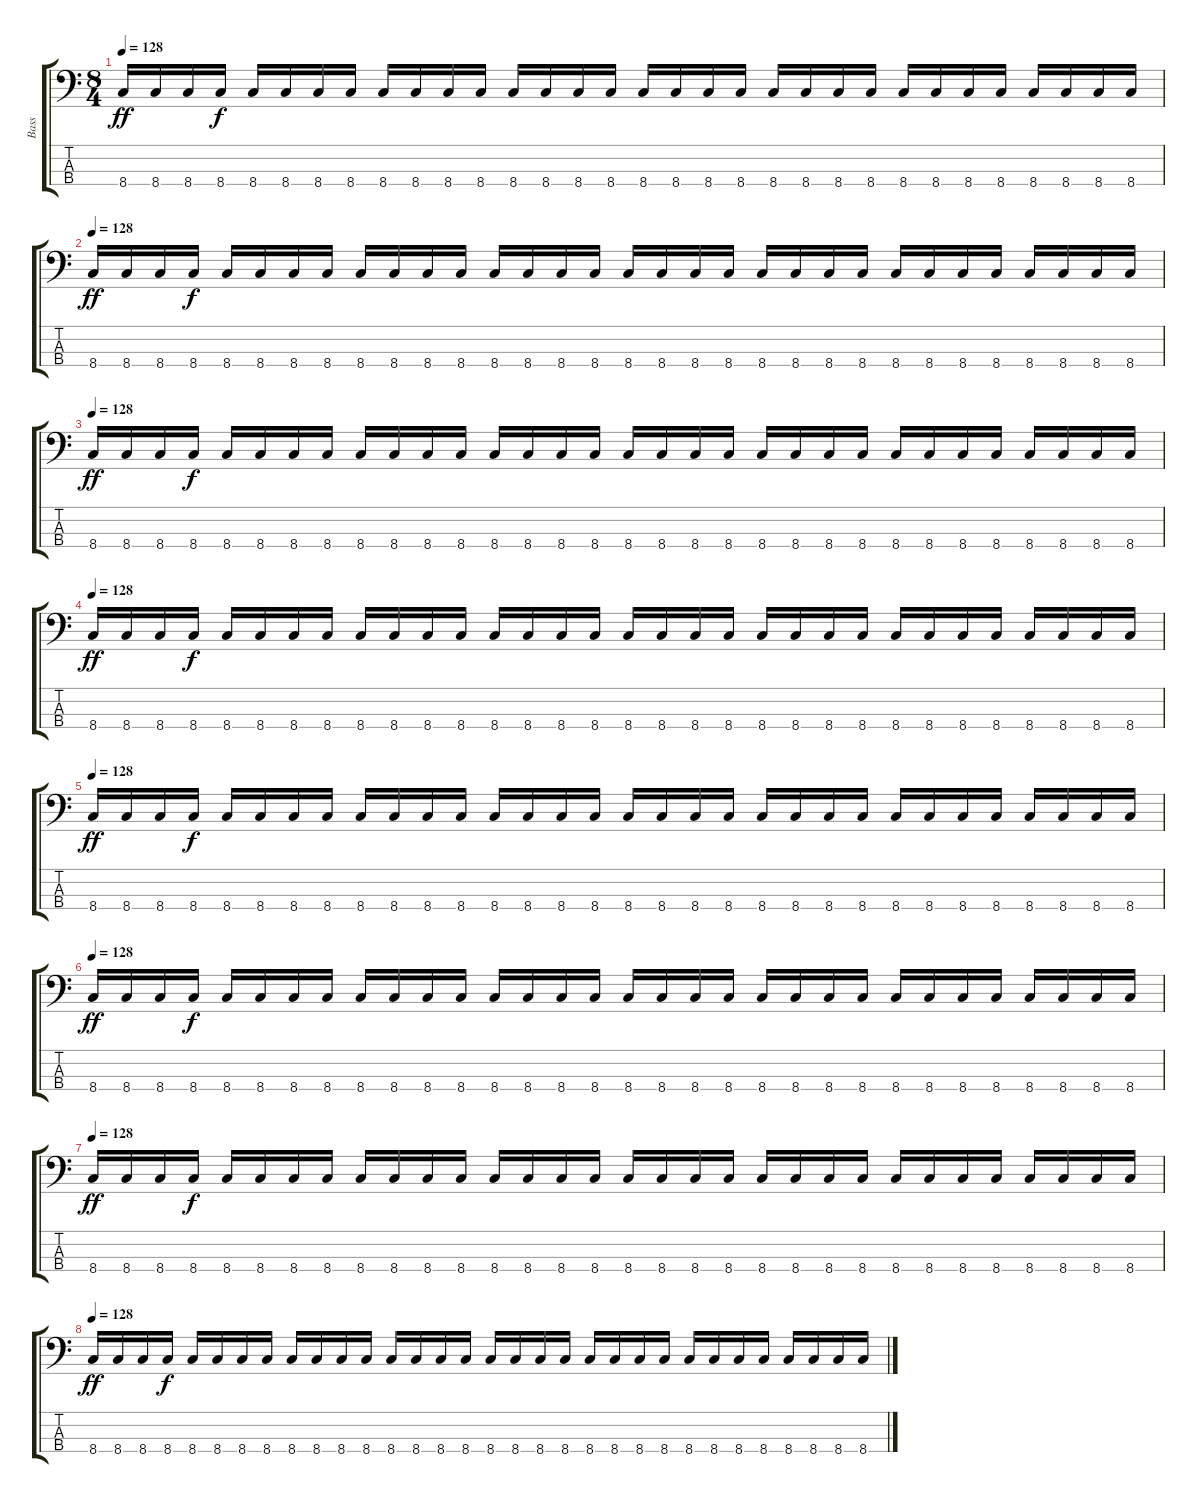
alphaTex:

\track ("Bass" "Bass") {instrument electricbassfinger}
\staff {score tabs}
\tuning (G2 D2 A1 E1) {hide}
\ts (8 4)
\tempo 128
\clef f4
\ks c
8.4.16{dy ff} 8.4.16 8.4.16 8.4.16{dy f} 8.4.16 8.4.16 8.4.16 8.4.16 8.4.16 8.4.16 8.4.16 8.4.16 8.4.16 8.4.16 8.4.16 8.4.16 8.4.16 8.4.16 8.4.16 8.4.16 8.4.16 8.4.16 8.4.16 8.4.16 8.4.16 8.4.16 8.4.16 8.4.16 8.4.16 8.4.16 8.4.16 8.4.16 |
\tempo 128
8.4.16{dy ff} 8.4.16 8.4.16 8.4.16{dy f} 8.4.16 8.4.16 8.4.16 8.4.16 8.4.16 8.4.16 8.4.16 8.4.16 8.4.16 8.4.16 8.4.16 8.4.16 8.4.16 8.4.16 8.4.16 8.4.16 8.4.16 8.4.16 8.4.16 8.4.16 8.4.16 8.4.16 8.4.16 8.4.16 8.4.16 8.4.16 8.4.16 8.4.16 |
\tempo 128
8.4.16{dy ff} 8.4.16 8.4.16 8.4.16{dy f} 8.4.16 8.4.16 8.4.16 8.4.16 8.4.16 8.4.16 8.4.16 8.4.16 8.4.16 8.4.16 8.4.16 8.4.16 8.4.16 8.4.16 8.4.16 8.4.16 8.4.16 8.4.16 8.4.16 8.4.16 8.4.16 8.4.16 8.4.16 8.4.16 8.4.16 8.4.16 8.4.16 8.4.16 |
\tempo 128
8.4.16{dy ff} 8.4.16 8.4.16 8.4.16{dy f} 8.4.16 8.4.16 8.4.16 8.4.16 8.4.16 8.4.16 8.4.16 8.4.16 8.4.16 8.4.16 8.4.16 8.4.16 8.4.16 8.4.16 8.4.16 8.4.16 8.4.16 8.4.16 8.4.16 8.4.16 8.4.16 8.4.16 8.4.16 8.4.16 8.4.16 8.4.16 8.4.16 8.4.16 |
\tempo 128
8.4.16{dy ff} 8.4.16 8.4.16 8.4.16{dy f} 8.4.16 8.4.16 8.4.16 8.4.16 8.4.16 8.4.16 8.4.16 8.4.16 8.4.16 8.4.16 8.4.16 8.4.16 8.4.16 8.4.16 8.4.16 8.4.16 8.4.16 8.4.16 8.4.16 8.4.16 8.4.16 8.4.16 8.4.16 8.4.16 8.4.16 8.4.16 8.4.16 8.4.16 |
\tempo 128
8.4.16{dy ff} 8.4.16 8.4.16 8.4.16{dy f} 8.4.16 8.4.16 8.4.16 8.4.16 8.4.16 8.4.16 8.4.16 8.4.16 8.4.16 8.4.16 8.4.16 8.4.16 8.4.16 8.4.16 8.4.16 8.4.16 8.4.16 8.4.16 8.4.16 8.4.16 8.4.16 8.4.16 8.4.16 8.4.16 8.4.16 8.4.16 8.4.16 8.4.16 |
\tempo 128
8.4.16{dy ff} 8.4.16 8.4.16 8.4.16{dy f} 8.4.16 8.4.16 8.4.16 8.4.16 8.4.16 8.4.16 8.4.16 8.4.16 8.4.16 8.4.16 8.4.16 8.4.16 8.4.16 8.4.16 8.4.16 8.4.16 8.4.16 8.4.16 8.4.16 8.4.16 8.4.16 8.4.16 8.4.16 8.4.16 8.4.16 8.4.16 8.4.16 8.4.16 |
\tempo 128
8.4.16{dy ff} 8.4.16 8.4.16 8.4.16{dy f} 8.4.16 8.4.16 8.4.16 8.4.16 8.4.16 8.4.16 8.4.16 8.4.16 8.4.16 8.4.16 8.4.16 8.4.16 8.4.16 8.4.16 8.4.16 8.4.16 8.4.16 8.4.16 8.4.16 8.4.16 8.4.16 8.4.16 8.4.16 8.4.16 8.4.16 8.4.16 8.4.16 8.4.16
